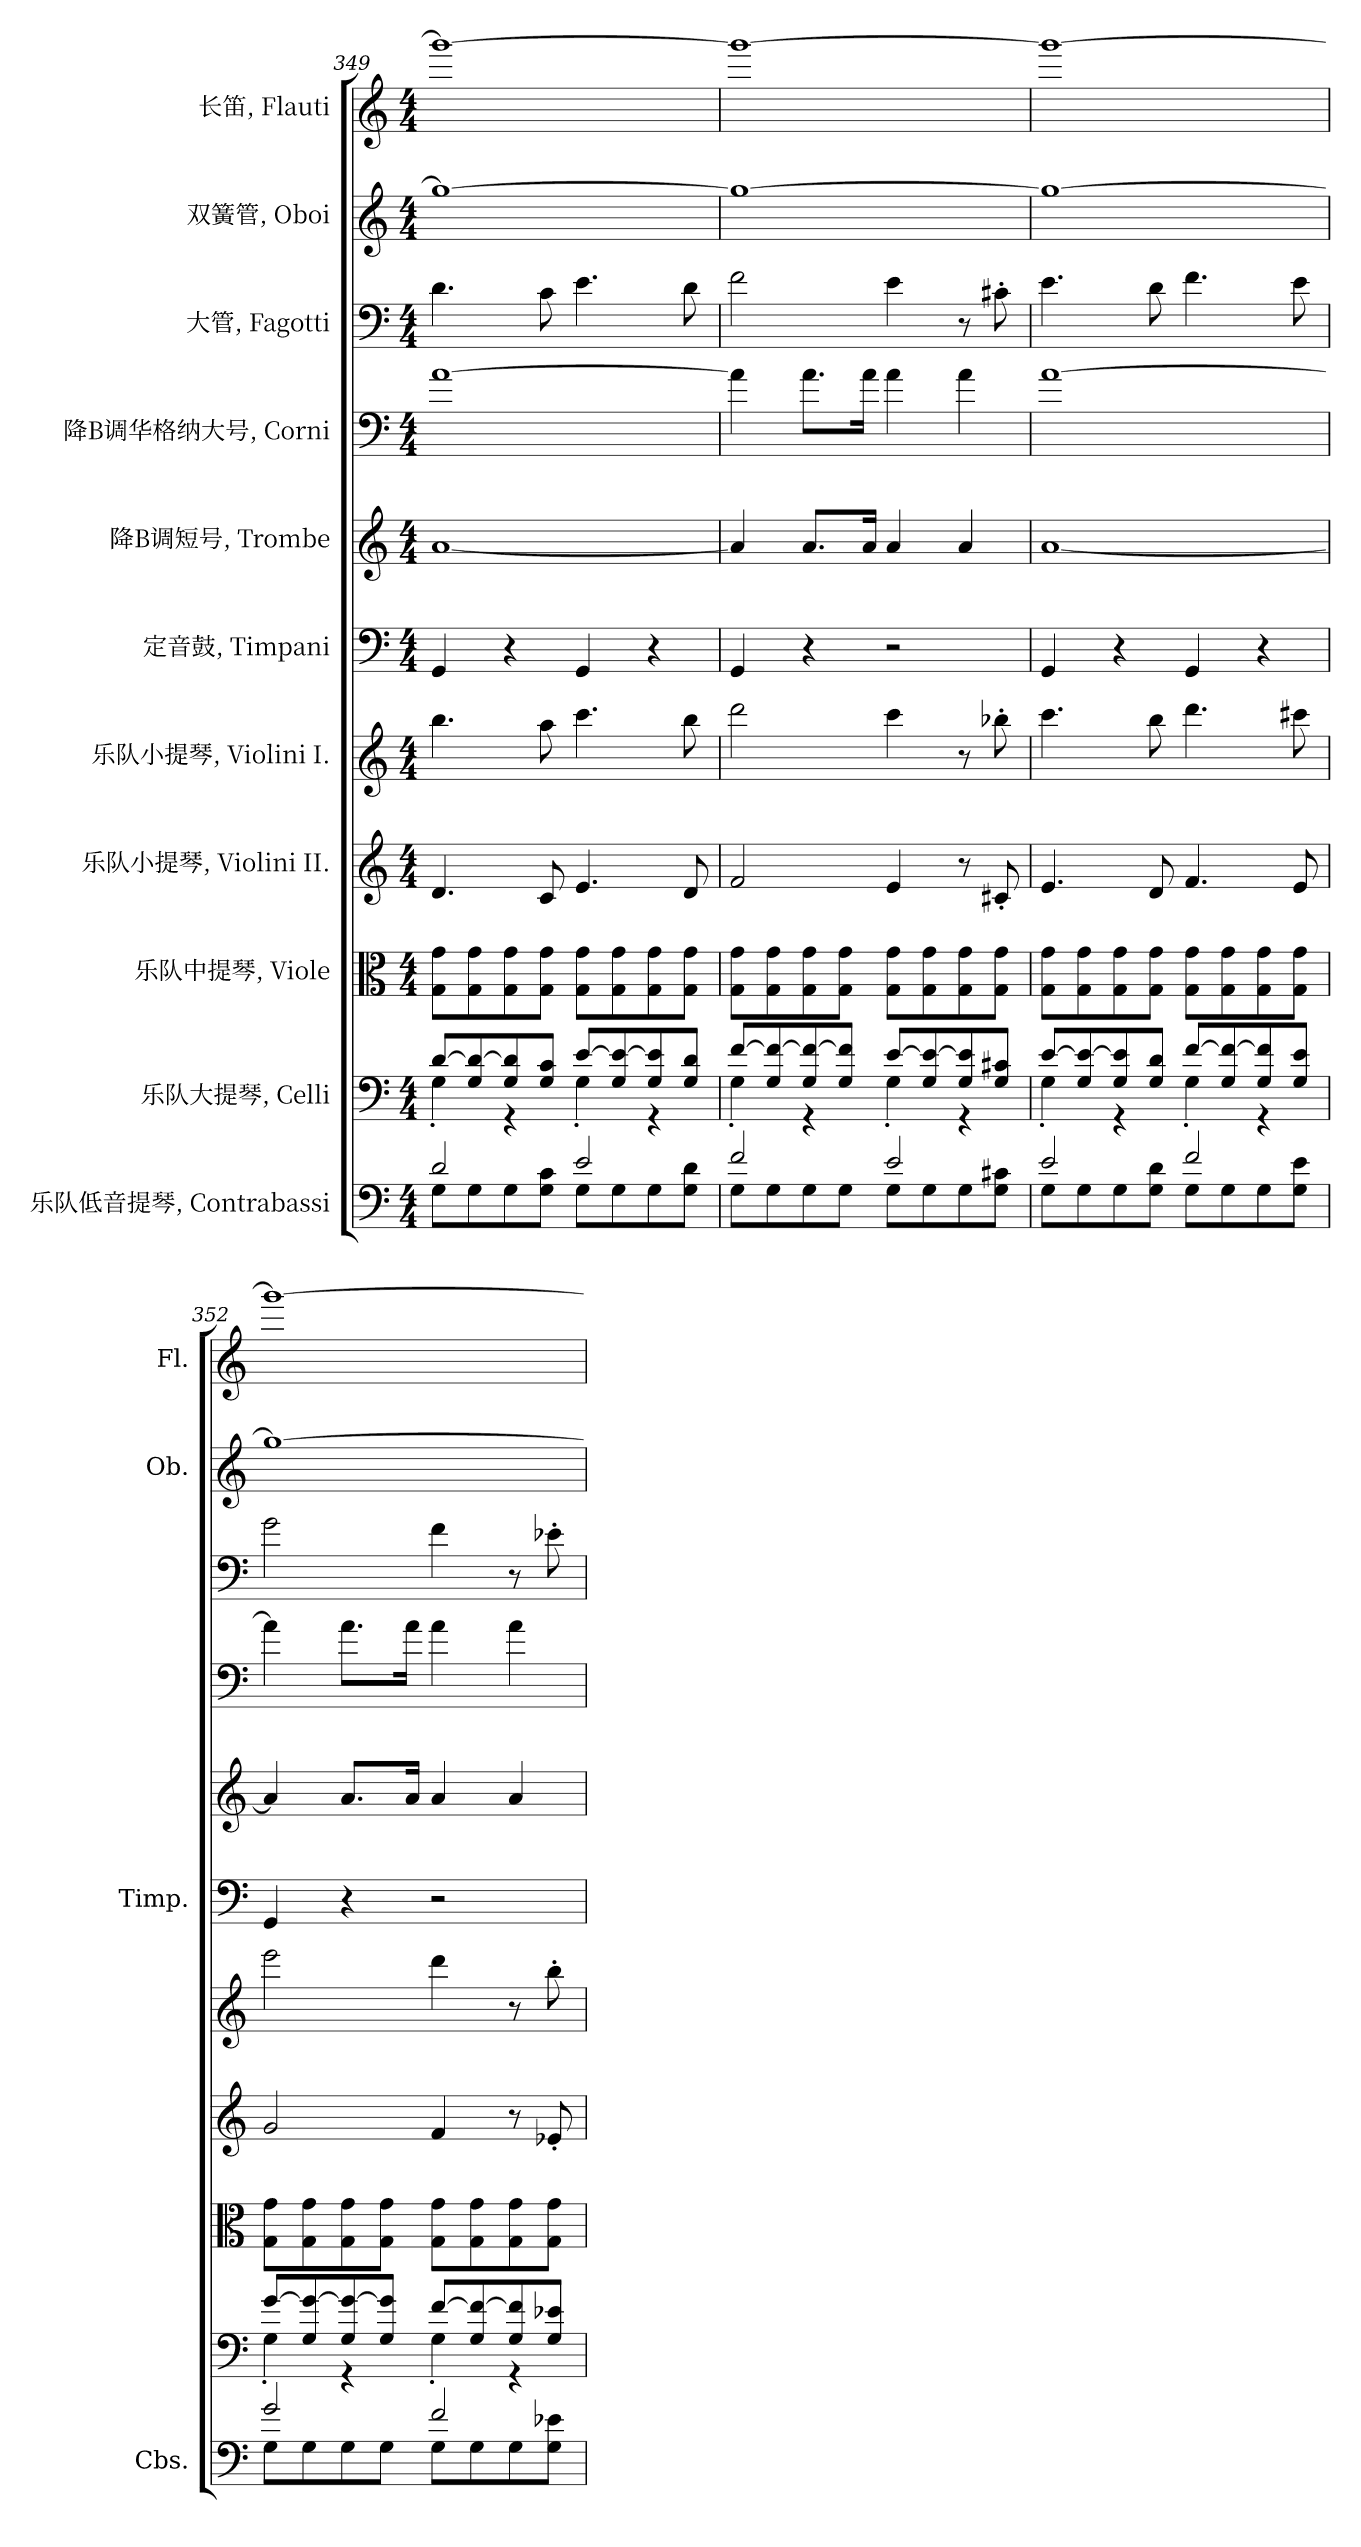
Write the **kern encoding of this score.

**kern	**kern	**kern	**kern	**kern	**kern	**kern	**kern	**kern	**kern	**kern
*part11	*part10	*part9	*part8	*part7	*part6	*part5	*part4	*part3	*part2	*part1
*staff11	*staff10	*staff9	*staff8	*staff7	*staff6	*staff5	*staff4	*staff3	*staff2	*staff1
*I"乐队低音提琴, Contrabassi	*I"乐队大提琴, Celli	*I"乐队中提琴, Viole	*I"乐队小提琴, Violini II.	*I"乐队小提琴, Violini I.	*I"定音鼓, Timpani	*I"降B调短号, Trombe	*I"降B调华格纳大号, Corni	*I"大管, Fagotti	*I"双簧管, Oboi	*I"长笛, Flauti
*I'Cbs.	*	*	*	*	*I'Timp.	*	*	*	*I'Ob.	*I'Fl.
*clefF4	*clefF4	*clefC3	*clefG2	*clefG2	*clefF4	*clefG2	*clefF4	*clefF4	*clefG2	*clefG2
*ITrd7c12	*	*	*	*	*	*ITrd1c2	*ITrd1c2	*	*	*
*k[]	*k[]	*k[]	*k[]	*k[]	*k[]	*k[b-e-]	*k[b-e-]	*k[]	*k[]	*k[]
*M4/4	*M4/4	*M4/4	*M4/4	*M4/4	*M4/4	*M4/4	*M4/4	*M4/4	*M4/4	*M4/4
=349	=349	=349	=349	=349	=349	=349	=349	=349	=349	=349
*^	*^	*	*	*	*	*	*	*	*	*
2D/	8GG\L	[8d/L	4G'\	8G\ 8g\L	4.d/	4.bb\	4GG/	[1g	[1g	4.d\	1gg_	1ggg_
.	8GG\	8G/ 8d/_	.	8G\ 8g\	.	.	.	.	.	.	.	.
.	8GG\	8G/ 8d/]	4r	8G\ 8g\	.	.	4r	.	.	.	.	.
.	8GG\ 8C\J	8G/ 8c/J	.	8G\ 8g\J	8c/	8aa\	.	.	.	8c\	.	.
2E/	8GG\L	[8e/L	4G'\	8G\ 8g\L	4.e/	4.ccc\	4GG/	.	.	4.e\	.	.
.	8GG\	8G/ 8e/_	.	8G\ 8g\	.	.	.	.	.	.	.	.
.	8GG\	8G/ 8e/]	4r	8G\ 8g\	.	.	4r	.	.	.	.	.
.	8GG\ 8D\J	8G/ 8d/J	.	8G\ 8g\J	8d/	8bb\	.	.	.	8d\	.	.
!!LO:PB:g=z
=350	=350	=350	=350	=350	=350	=350	=350	=350	=350	=350	=350	=350
2F/	8GG\L	[8f/L	4G'\	8G\ 8g\L	2f/	2ddd\	4GG/	4g/]	4g\]	2f\	1gg_	1ggg_
.	8GG\	8G/ 8f/_	.	8G\ 8g\	.	.	.	.	.	.	.	.
.	8GG\	8G/ 8f/_	4r	8G\ 8g\	.	.	4r	8.g/L	8.g\L	.	.	.
.	8GG\J	8G/ 8f/]J	.	8G\ 8g\J	.	.	.	.	.	.	.	.
.	.	.	.	.	.	.	.	16g/Jk	16g\Jk	.	.	.
2E/	8GG\L	[8e/L	4G'\	8G\ 8g\L	4e/	4ccc\	2r	4g/	4g\	4e\	.	.
.	8GG\	8G/ 8e/_	.	8G\ 8g\	.	.	.	.	.	.	.	.
.	8GG\	8G/ 8e/]	4r	8G\ 8g\	8r	8r	.	4g/	4g\	8r	.	.
.	8GG\ 8C#X\J	8G/ 8c#X/J	.	8G\ 8g\J	8c#X'/	8bb-X'\	.	.	.	8c#X'\	.	.
=351	=351	=351	=351	=351	=351	=351	=351	=351	=351	=351	=351	=351
2E/	8GG\L	[8e/L	4G'\	8G\ 8g\L	4.e/	4.ccc\	4GG/	[1g	[1g	4.e\	1gg_	1ggg_
.	8GG\	8G/ 8e/_	.	8G\ 8g\	.	.	.	.	.	.	.	.
.	8GG\	8G/ 8e/]	4r	8G\ 8g\	.	.	4r	.	.	.	.	.
.	8GG\ 8D\J	8G/ 8d/J	.	8G\ 8g\J	8d/	8bb\	.	.	.	8d\	.	.
2F/	8GG\L	[8f/L	4G'\	8G\ 8g\L	4.f/	4.ddd\	4GG/	.	.	4.f\	.	.
.	8GG\	8G/ 8f/_	.	8G\ 8g\	.	.	.	.	.	.	.	.
.	8GG\	8G/ 8f/]	4r	8G\ 8g\	.	.	4r	.	.	.	.	.
.	8GG\ 8E\J	8G/ 8e/J	.	8G\ 8g\J	8e/	8ccc#X\	.	.	.	8e\	.	.
=352	=352	=352	=352	=352	=352	=352	=352	=352	=352	=352	=352	=352
2G/	8GG\L	[8g/L	4G'\	8G\ 8g\L	2g/	2eee\	4GG/	4g/]	4g\]	2g\	1gg_	1ggg_
.	8GG\	8G/ 8g/_	.	8G\ 8g\	.	.	.	.	.	.	.	.
.	8GG\	8G/ 8g/_	4r	8G\ 8g\	.	.	4r	8.g/L	8.g\L	.	.	.
.	8GG\J	8G/ 8g/]J	.	8G\ 8g\J	.	.	.	.	.	.	.	.
.	.	.	.	.	.	.	.	16g/Jk	16g\Jk	.	.	.
2F/	8GG\L	[8f/L	4G'\	8G\ 8g\L	4f/	4ddd\	2r	4g/	4g\	4f\	.	.
.	8GG\	8G/ 8f/_	.	8G\ 8g\	.	.	.	.	.	.	.	.
.	8GG\	8G/ 8f/]	4r	8G\ 8g\	8r	8r	.	4g/	4g\	8r	.	.
.	8GG\ 8E-X\J	8G/ 8e-X/J	.	8G\ 8g\J	8e-X'/	8bb'\	.	.	.	8e-X'\	.	.
*v	*v	*	*	*	*	*	*	*	*	*	*	*
*	*v	*v	*	*	*	*	*	*	*	*	*
=	=	=	=	=	=	=	=	=	=	=
*-	*-	*-	*-	*-	*-	*-	*-	*-	*-	*-
